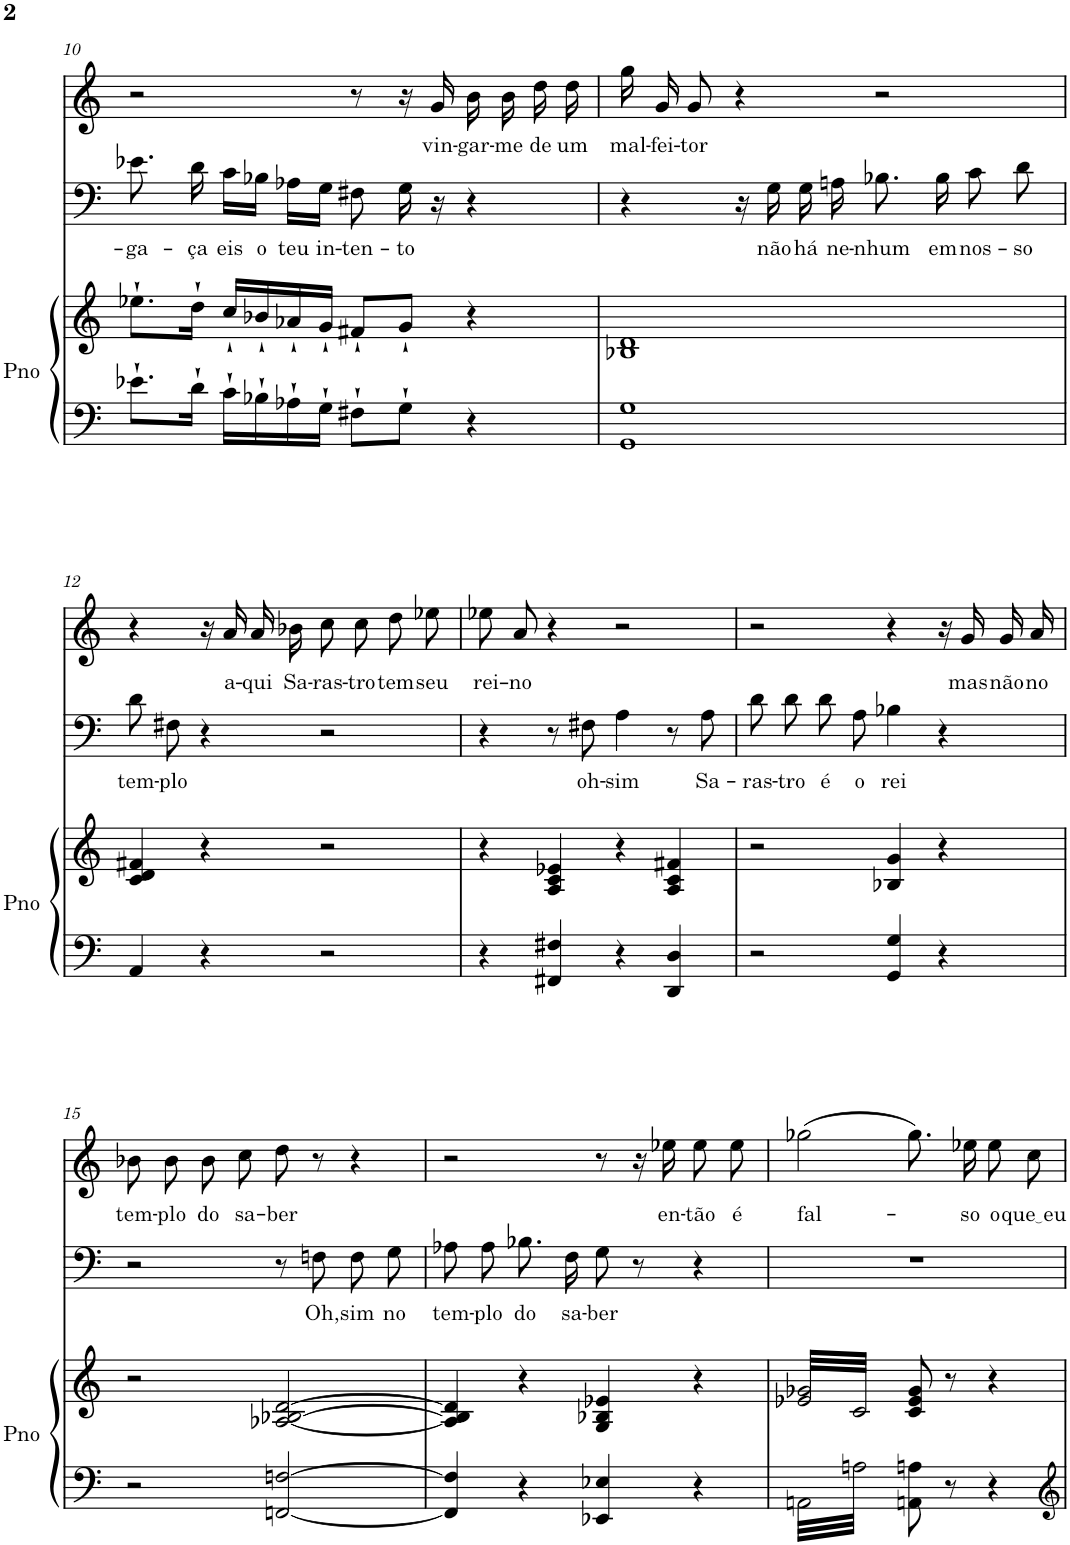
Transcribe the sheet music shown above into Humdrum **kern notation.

**kern	**kern	**kern	**text	**kern	**text
*part2	*part2	*part1	*part1	*part1	*part1
*staff4	*staff3	*staff2	*staff2	*staff1	*staff1
*I"Piano	*	*I"Piano	*	*	*
*I'Pno	*	*I'Pno	*	*	*
!!LO:PB:g=z
*clefF4	*clefG2	*clefF4	*	*clefG2	*
*k[]	*k[]	*k[]	*	*k[]	*
*M4/4	*M4/4	*M4/4	*	*M4/4	*
=10	=10	=10	=10	=10	=10
!	!	!	!LO:LY:b	!	!
8.e-X`\L	8.ee-X`\L	8.e-X\	-ga-	2r	.
!	!	!	!LO:LY:b	!	!
16d`\Jk	16dd`\Jk	16d\	-ça	.	.
!	!	!	!LO:LY:b	!	!
16c`\LL	16cc`/LL	16c\LL	eis	.	.
!	!	!	!LO:LY:b	!	!
16B-X`\	16b-X`/	16B-X\JJ	o	.	.
!	!	!	!LO:LY:b	!	!
16A-X`\	16a-X`/	16A-X\LL	teu	.	.
!	!	!	!LO:LY:b	!	!
16G`\JJ	16g`/JJ	16G\JJ	in-	.	.
!	!	!	!LO:LY:b	!	!
8F#X`\L	8f#X`/L	8F#X\	-ten-	8r	.
!	!	!	!LO:LY:b	!	!
8G`\J	8g`/J	16G\	-to	16r	.
!	!	!	!	!	!LO:LY:b
.	.	16r	.	16g/	vin-
!	!	!	!	!	!LO:LY:b
4r	4r	4r	.	16b\LL	-gar-
!	!	!	!	!	!LO:LY:b
.	.	.	.	16b\J	-me
!	!	!	!	!	!LO:LY:b
.	.	.	.	16dd\L	de
!	!	!	!	!	!LO:LY:b
.	.	.	.	16dd\JJ	um
=11	=11	=11	=11	=11	=11
!	!	!	!	!	!LO:LY:b
1GG 1G	1B-X 1d	4r	.	16gg\LL	mal-
!	!	!	!	!	!LO:LY:b
.	.	.	.	16g\J	-fei-
!	!	!	!	!	!LO:LY:b
.	.	.	.	8g\J	-tor
.	.	16r	.	4r	.
!	!	!	!LO:LY:b	!	!
.	.	16G\	não	.	.
!	!	!	!LO:LY:b	!	!
.	.	16G\	há	.	.
!	!	!	!LO:LY:b	!	!
.	.	16An\	ne-	.	.
!	!	!	!LO:LY:b	!	!
.	.	8.B-X\	-nhum	2r	.
!	!	!	!LO:LY:b	!	!
.	.	16B-\	em	.	.
!	!	!	!LO:LY:b	!	!
.	.	8c\	nos-	.	.
!	!	!	!LO:LY:b	!	!
.	.	8d\	-so	.	.
!!LO:LB:g=z
=12	=12	=12	=12	=12	=12
!	!	!	!LO:LY:b	!	!
4AA/	4c/ 4d/ 4f#X/	8d\	tem-	4r	.
!	!	!	!LO:LY:b	!	!
.	.	8F#X\	-plo	.	.
4r	4r	4r	.	16r	.
!	!	!	!	!	!LO:LY:b
.	.	.	.	16a/LL	a-
!	!	!	!	!	!LO:LY:b
.	.	.	.	16a/	-qui
!	!	!	!	!	!LO:LY:b
.	.	.	.	16b-X/JJ	Sa-
!	!	!	!	!	!LO:LY:b
2r	2r	2r	.	8cc\L	-ras-
!	!	!	!	!	!LO:LY:b
.	.	.	.	8cc\J	-tro
!	!	!	!	!	!LO:LY:b
.	.	.	.	8dd\L	tem
!	!	!	!	!	!LO:LY:b
.	.	.	.	8ee-X\J	seu
=13	=13	=13	=13	=13	=13
!	!	!	!	!	!LO:LY:b
4r	4r	4r	.	8ee-X\L	rei-
!	!	!	!	!	!LO:LY:b
.	.	.	.	8a\J	-no
4FF#X/ 4F#X/	4A/ 4c/ 4e-X/	8r	.	4r	.
!	!	!	!LO:LY:b	!	!
.	.	8F#X\	oh-	.	.
!	!	!	!LO:LY:b	!	!
4r	4r	4A\	-sim	2r	.
4DD/ 4D/	4A/ 4c/ 4f#X/	8r	.	.	.
!	!	!	!LO:LY:b	!	!
.	.	8A\	Sa-	.	.
=14	=14	=14	=14	=14	=14
!	!	!	!LO:LY:b	!	!
2r	2r	8d\	-ras-	2r	.
!	!	!	!LO:LY:b	!	!
.	.	8d\	-tro	.	.
!	!	!	!LO:LY:b	!	!
.	.	8d\	é	.	.
!	!	!	!LO:LY:b	!	!
.	.	8A\	o	.	.
!	!	!	!LO:LY:b	!	!
4GG/ 4G/	4B-X/ 4g/	4B-X\	rei	4r	.
4r	4r	4r	.	16r	.
!	!	!	!	!	!LO:LY:b
.	.	.	.	16g/LL	mas
!	!	!	!	!	!LO:LY:b
.	.	.	.	16g/	não
!	!	!	!	!	!LO:LY:b
.	.	.	.	16a/JJ	no
!!LO:LB:g=z
=15	=15	=15	=15	=15	=15
!	!	!	!	!	!LO:LY:b
2r	2r	2r	.	8b-X\L	tem-
!	!	!	!	!	!LO:LY:b
.	.	.	.	8b-\J	-plo
!	!	!	!	!	!LO:LY:b
.	.	.	.	8b-\L	do
!	!	!	!	!	!LO:LY:b
.	.	.	.	8cc\J	sa-
!	!	!	!	!	!LO:LY:b
[2FFn/ [2Fn/	[2A-X/ [2B-X/ [2d/	8r	.	8dd\	-ber
!	!	!	!LO:LY:b	!	!
.	.	8Fn\	Oh,	8r	.
!	!	!	!LO:LY:b	!	!
.	.	8F\	sim	4r	.
!	!	!	!LO:LY:b	!	!
.	.	8G\	no	.	.
=16	=16	=16	=16	=16	=16
!	!	!	!LO:LY:b	!	!
4FF/] 4F/]	4A-/] 4B-/] 4d/]	8A-X\	tem-	2r	.
!	!	!	!LO:LY:b	!	!
.	.	8A-\	-plo	.	.
!	!	!	!LO:LY:b	!	!
4r	4r	8.B-X\	do	.	.
!	!	!	!LO:LY:b	!	!
.	.	16F\	sa-	.	.
!	!	!	!LO:LY:b	!	!
4EE-X/ 4E-X/	4G/ 4B-X/ 4e-X/	8G\	-ber	8r	.
.	.	8r	.	16r	.
!	!	!	!	!	!LO:LY:b
.	.	.	.	16ee-X\	en-
!	!	!	!	!	!LO:LY:b
4r	4r	4r	.	8ee-\L	-tão
!	!	!	!	!	!LO:LY:b
.	.	.	.	8ee-\J	é
=17	=17	=17	=17	=17	=17
!	!	!	!	!	!LO:LY:b
*	*tremolo	*	*	*	*
6.AAn\	64e-X/ 64g-X/LLLL	1r	.	(2gg-X\	fal-
.	64c/	.	.	.	.
.	64e-X/ 64g-X/	.	.	.	.
.	64c/	.	.	.	.
.	64e-X/ 64g-X/	.	.	.	.
.	64c/	.	.	.	.
.	64e-X/ 64g-X/	.	.	.	.
.	64c/	.	.	.	.
.	64e-X/ 64g-X/	.	.	.	.
.	64c/	.	.	.	.
.	64e-X/ 64g-X/	.	.	.	.
.	64c/	.	.	.	.
.	64e-X/ 64g-X/	.	.	.	.
.	64c/	.	.	.	.
.	64e-X/ 64g-X/	.	.	.	.
.	64c/	.	.	.	.
6.An\	64e-X/ 64g-X/	.	.	.	.
.	64c/	.	.	.	.
.	64e-X/ 64g-X/	.	.	.	.
.	64c/	.	.	.	.
.	64e-X/ 64g-X/	.	.	.	.
.	64c/	.	.	.	.
.	64e-X/ 64g-X/	.	.	.	.
.	64c/	.	.	.	.
.	64e-X/ 64g-X/	.	.	.	.
.	64c/	.	.	.	.
.	64e-X/ 64g-X/	.	.	.	.
.	64c/	.	.	.	.
.	64e-X/ 64g-X/	.	.	.	.
.	64c/	.	.	.	.
.	64e-X/ 64g-X/	.	.	.	.
.	64c/JJJJ	.	.	.	.
*	*Xtremolo	*	*	*	*
8AAn\ 8An\	8c/ 8e-/ 8g-/	.	.	8.gg-\L)	.
.	.	.	.	.	.
.	.	.	.	.	.
.	.	.	.	.	.
.	.	.	.	.	.
.	.	.	.	.	.
.	.	.	.	.	.
.	.	.	.	.	.
8r	8r	.	.	.	.
.	.	.	.	.	.
.	.	.	.	.	.
.	.	.	.	.	.
!	!	!	!	!	!LO:LY:b
.	.	.	.	16ee-X\Jk	-so
.	.	.	.	.	.
.	.	.	.	.	.
.	.	.	.	.	.
!	!	!	!	!	!LO:LY:b
4r	4r	.	.	8ee-\L	o
!	!	!	!	!	!LO:LY:b
.	.	.	.	8cc\J	que eu
=	=	=	=	=	=
*-	*-	*-	*-	*-	*-
